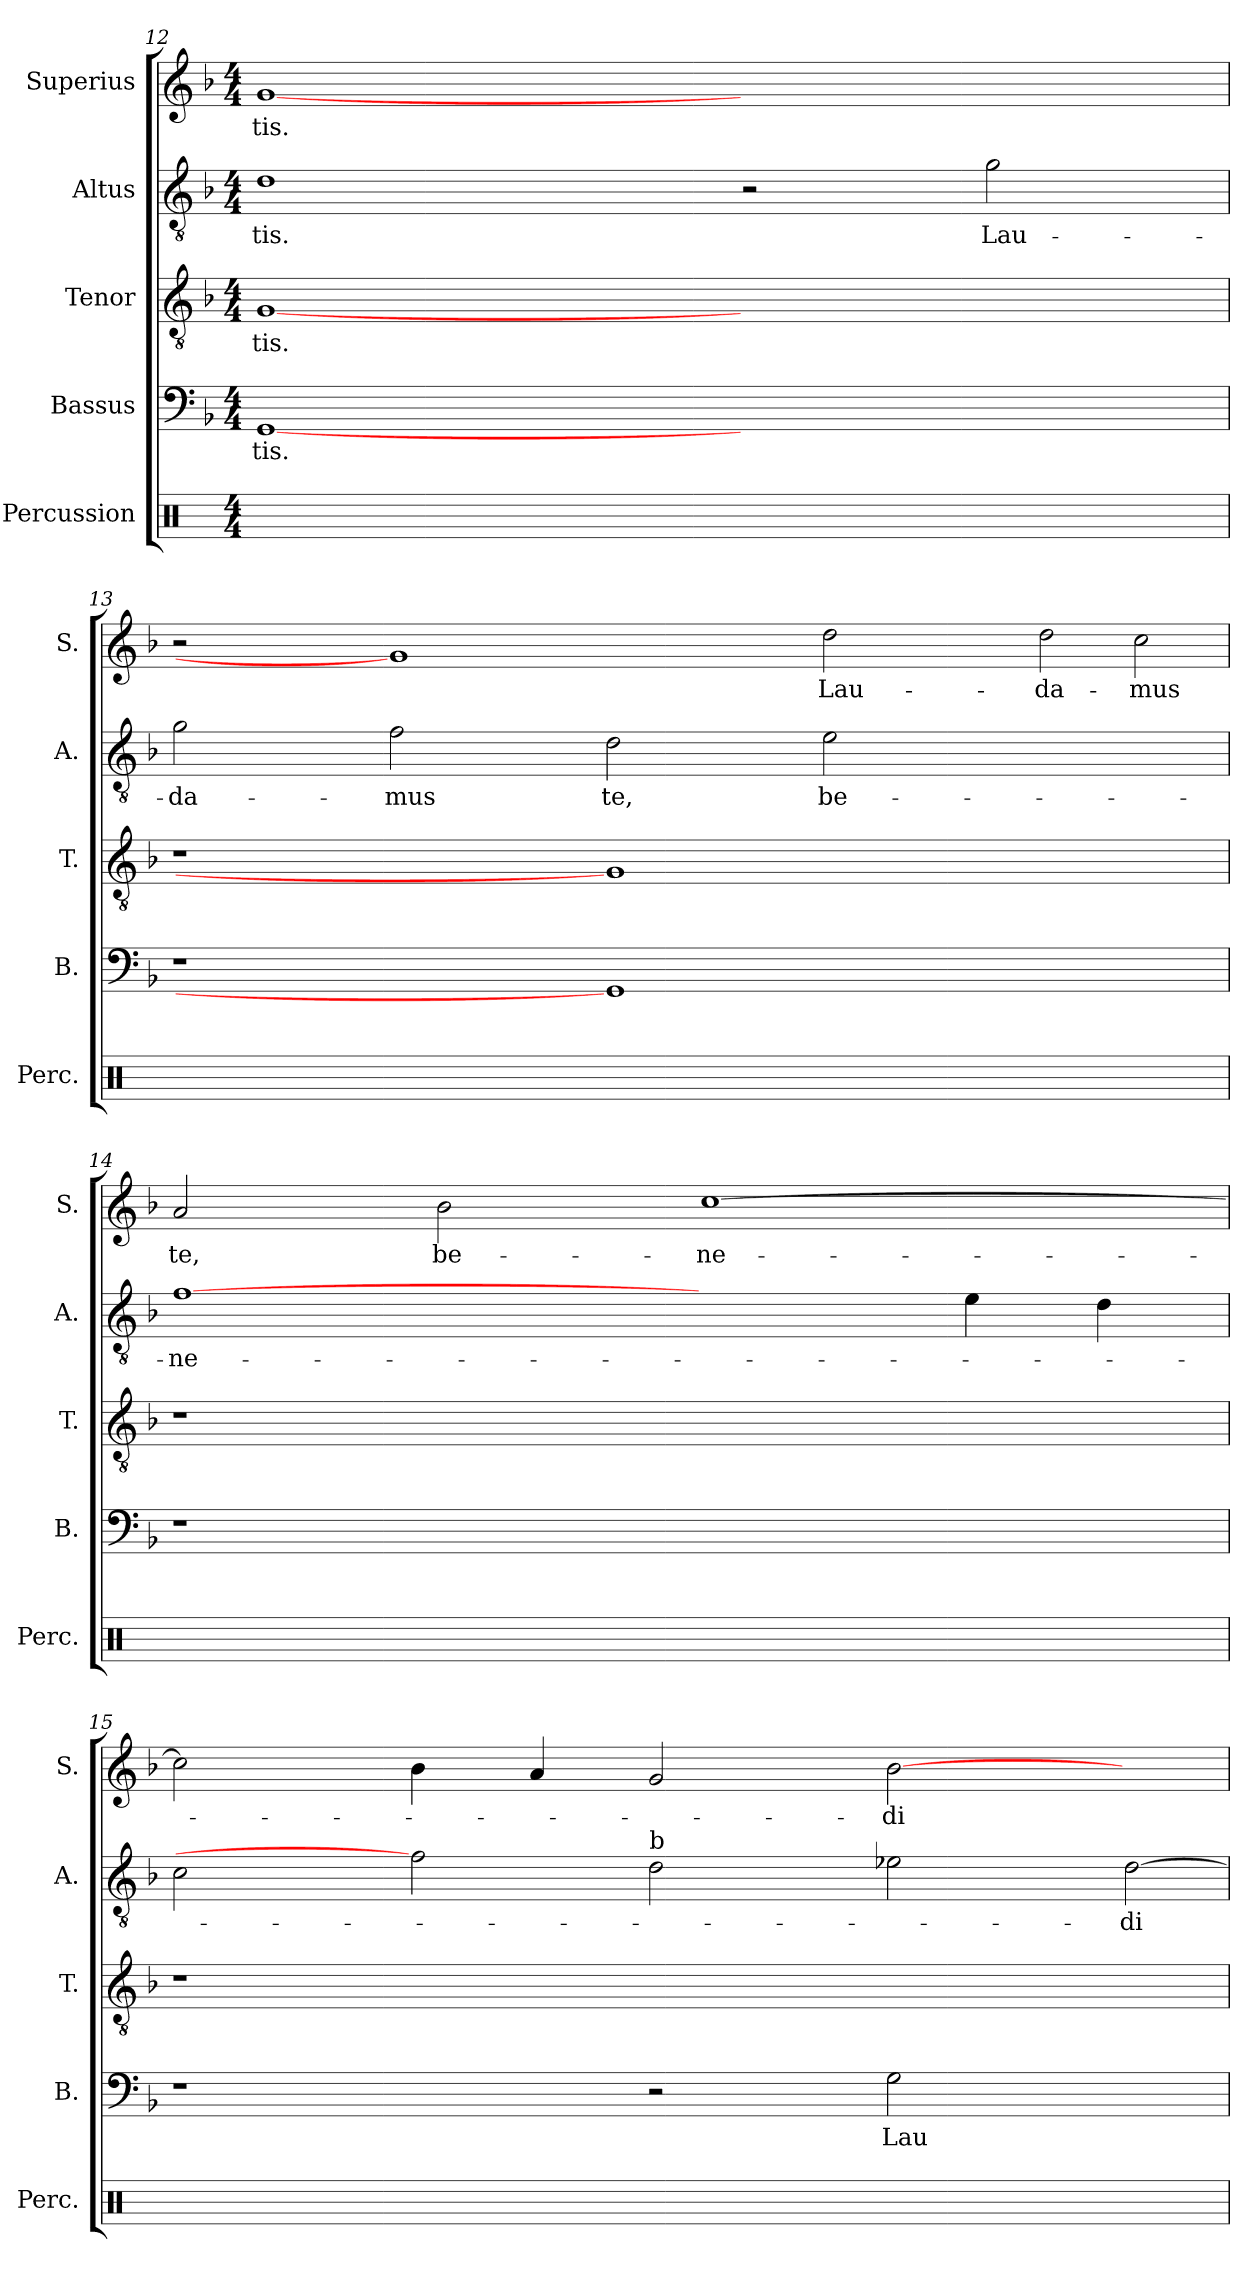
**kern	**kern	**text	**kern	**text	**kern	**text	**kern	**text
*part5	*part4	*part4	*part3	*part3	*part2	*part2	*part1	*part1
*staff5	*staff4	*staff4	*staff3	*staff3	*staff2	*staff2	*staff1	*staff1
*I"Percussion	*I"Bassus	*	*I"Tenor	*	*I"Altus	*	*I"Superius	*
*I'Perc.	*I'B.	*	*I'T.	*	*I'A.	*	*I'S.	*
*clefX	*clefF4	*	*clefGv2	*	*clefGv2	*	*clefG2	*
*	*	*	*ITrd7c12	*	*ITrd7c12	*	*	*
*k[]	*k[b-]	*	*k[b-]	*	*k[b-]	*	*k[b-]	*
*C:	*F:	*	*F:	*	*F:	*	*F:	*
*M4/4	*M4/4	*	*M4/4	*	*M4/4	*	*M4/4	*
=12	=12	=12	=12	=12	=12	=12	=12	=12
!	!	!LO:LY:b:color=#000000	!	!	!	!	!	!
!	!	!	!	!LO:LY:b:color=#000000	!	!	!	!
!	!	!	!	!	!	!LO:LY:b:color=#000000	!	!
!	!	!	!	!	!	!	!	!LO:LY:b:color=#000000
16Rei/LLyy	[1GGi	-tis.	[1GGi	-tis.	1Di	-tis.	[1gi	-tis.
16Rei/yy	.	.	.	.	.	.	.	.
16Rei/yy	.	.	.	.	.	.	.	.
16Rei/JJyy	.	.	.	.	.	.	.	.
16Rei/LLyy	.	.	.	.	.	.	.	.
16Rei/yy	.	.	.	.	.	.	.	.
16Rei/yy	.	.	.	.	.	.	.	.
16Rei/JJyy	.	.	.	.	.	.	.	.
16Rei/LLyy	.	.	.	.	.	.	.	.
16Rei/yy	.	.	.	.	.	.	.	.
16Rei/yy	.	.	.	.	.	.	.	.
16Rei/JJyy	.	.	.	.	.	.	.	.
16Rei/LLyy	.	.	.	.	.	.	.	.
16Rei/yy	.	.	.	.	.	.	.	.
16Rei/yy	.	.	.	.	.	.	.	.
16Rei/JJyy	.	.	.	.	.	.	.	.
16Rei/LLyy	1ryy	.	1ryy	.	2r	.	1ryy	.
16Rei/yy	.	.	.	.	.	.	.	.
16Rei/yy	.	.	.	.	.	.	.	.
16Rei/JJyy	.	.	.	.	.	.	.	.
16Rei/LLyy	.	.	.	.	.	.	.	.
16Rei/yy	.	.	.	.	.	.	.	.
16Rei/yy	.	.	.	.	.	.	.	.
16Rei/JJyy	.	.	.	.	.	.	.	.
!	!	!	!	!	!	!LO:LY:b:color=#000000	!	!
16Rei/LLyy	.	.	.	.	2Gi\	Lau-	.	.
16Rei/yy	.	.	.	.	.	.	.	.
16Rei/yy	.	.	.	.	.	.	.	.
16Rei/JJyy	.	.	.	.	.	.	.	.
16Rei/LLyy	.	.	.	.	.	.	.	.
16Rei/yy	.	.	.	.	.	.	.	.
16Rei/yy	.	.	.	.	.	.	.	.
16Rei/JJyy	.	.	.	.	.	.	.	.
=13	=13	=13	=13	=13	=13	=13	=13	=13
!	!LO:N:vis=1	!	!LO:N:vis=1	!	!	!	!	!
!	!	!	!	!	!	!LO:LY:b:color=#000000	!	!
16Rei/LLyy	1r	.	1r	.	2Gi\	-da-	2r	.
16Rei/yy	.	.	.	.	.	.	.	.
16Rei/yy	.	.	.	.	.	.	.	.
16Rei/JJyy	.	.	.	.	.	.	.	.
16Rei/LLyy	.	.	.	.	.	.	.	.
16Rei/yy	.	.	.	.	.	.	.	.
16Rei/yy	.	.	.	.	.	.	.	.
16Rei/JJyy	.	.	.	.	.	.	.	.
!	!	!	!	!	!	!LO:LY:b:color=#000000	!	!
16Rei/LLyy	.	.	.	.	2Fi\	-mus	1gi]	.
16Rei/yy	.	.	.	.	.	.	.	.
16Rei/yy	.	.	.	.	.	.	.	.
16Rei/JJyy	.	.	.	.	.	.	.	.
16Rei/LLyy	.	.	.	.	.	.	.	.
16Rei/yy	.	.	.	.	.	.	.	.
16Rei/yy	.	.	.	.	.	.	.	.
16Rei/JJyy	.	.	.	.	.	.	.	.
!	!	!	!	!	!	!LO:LY:b:color=#000000	!	!
16Rei/LLyy	1GGi]	.	1GGi]	.	2Di\	te,	.	.
16Rei/yy	.	.	.	.	.	.	.	.
16Rei/yy	.	.	.	.	.	.	.	.
16Rei/JJyy	.	.	.	.	.	.	.	.
16Rei/LLyy	.	.	.	.	.	.	.	.
16Rei/yy	.	.	.	.	.	.	.	.
16Rei/yy	.	.	.	.	.	.	.	.
16Rei/JJyy	.	.	.	.	.	.	.	.
!	!	!	!	!	!	!LO:LY:b:color=#000000	!	!
!	!	!	!	!	!	!	!	!LO:LY:b:color=#000000
16Rei/LLyy	.	.	.	.	2Ei\	be-	2ddi\	Lau-
16Rei/yy	.	.	.	.	.	.	.	.
16Rei/yy	.	.	.	.	.	.	.	.
16Rei/JJyy	.	.	.	.	.	.	.	.
16Rei/LLyy	.	.	.	.	.	.	.	.
16Rei/yy	.	.	.	.	.	.	.	.
16Rei/yy	.	.	.	.	.	.	.	.
16Rei/JJyy	.	.	.	.	.	.	.	.
!	!	!	!	!	!	!	!	!LO:LY:b:color=#000000
1ryy	1ryy	.	1ryy	.	1ryy	.	2ddi\	-da-
!	!	!	!	!	!	!	!	!LO:LY:b:color=#000000
.	.	.	.	.	.	.	2cci\	-mus
=14	=14	=14	=14	=14	=14	=14	=14	=14
!	!LO:N:vis=1	!	!LO:N:vis=1	!	!	!	!	!
!	!	!	!	!	!	!LO:LY:b:color=#000000	!	!
!	!	!	!	!	!	!	!	!LO:LY:b:color=#000000
16Rei/LLyy	1r	.	1r	.	[1Fi	-ne-	2ai/	te,
16Rei/yy	.	.	.	.	.	.	.	.
16Rei/yy	.	.	.	.	.	.	.	.
16Rei/JJyy	.	.	.	.	.	.	.	.
16Rei/LLyy	.	.	.	.	.	.	.	.
16Rei/yy	.	.	.	.	.	.	.	.
16Rei/yy	.	.	.	.	.	.	.	.
16Rei/JJyy	.	.	.	.	.	.	.	.
!	!	!	!	!	!	!	!	!LO:LY:b:color=#000000
16Rei/LLyy	.	.	.	.	.	.	2b-i\	be-
16Rei/yy	.	.	.	.	.	.	.	.
16Rei/yy	.	.	.	.	.	.	.	.
16Rei/JJyy	.	.	.	.	.	.	.	.
16Rei/LLyy	.	.	.	.	.	.	.	.
16Rei/yy	.	.	.	.	.	.	.	.
16Rei/yy	.	.	.	.	.	.	.	.
16Rei/JJyy	.	.	.	.	.	.	.	.
!	!	!	!	!	!	!	!	!LO:LY:b:color=#000000
16Rei/LLyy	1ryy	.	1ryy	.	2ryy	.	[>1cci	-ne-
16Rei/yy	.	.	.	.	.	.	.	.
16Rei/yy	.	.	.	.	.	.	.	.
16Rei/JJyy	.	.	.	.	.	.	.	.
16Rei/LLyy	.	.	.	.	.	.	.	.
16Rei/yy	.	.	.	.	.	.	.	.
16Rei/yy	.	.	.	.	.	.	.	.
16Rei/JJyy	.	.	.	.	.	.	.	.
16Rei/LLyy	.	.	.	.	4Ei\	.	.	.
16Rei/yy	.	.	.	.	.	.	.	.
16Rei/yy	.	.	.	.	.	.	.	.
16Rei/JJyy	.	.	.	.	.	.	.	.
16Rei/LLyy	.	.	.	.	4Di\	.	.	.
16Rei/yy	.	.	.	.	.	.	.	.
16Rei/yy	.	.	.	.	.	.	.	.
16Rei/JJyy	.	.	.	.	.	.	.	.
=15	=15	=15	=15	=15	=15	=15	=15	=15
!	!	!	!LO:N:vis=1	!	!	!	!	!
16Rei/LLyy	1r	.	1r	.	2Ci\	.	2cci\]	.
16Rei/yy	.	.	.	.	.	.	.	.
16Rei/yy	.	.	.	.	.	.	.	.
16Rei/JJyy	.	.	.	.	.	.	.	.
16Rei/LLyy	.	.	.	.	.	.	.	.
16Rei/yy	.	.	.	.	.	.	.	.
16Rei/yy	.	.	.	.	.	.	.	.
16Rei/JJyy	.	.	.	.	.	.	.	.
16Rei/LLyy	.	.	.	.	2Fi]	.	4b-i\	.
16Rei/yy	.	.	.	.	.	.	.	.
16Rei/yy	.	.	.	.	.	.	.	.
16Rei/JJyy	.	.	.	.	.	.	.	.
16Rei/LLyy	.	.	.	.	.	.	4ai/	.
16Rei/yy	.	.	.	.	.	.	.	.
16Rei/yy	.	.	.	.	.	.	.	.
16Rei/JJyy	.	.	.	.	.	.	.	.
!	!	!	!	!	!LO:TX:a:t=b	!	!	!
16Rei/LLyy	2r	.	1.ryy	.	2Di\	.	2gi/	.
16Rei/yy	.	.	.	.	.	.	.	.
16Rei/yy	.	.	.	.	.	.	.	.
16Rei/JJyy	.	.	.	.	.	.	.	.
16Rei/LLyy	.	.	.	.	.	.	.	.
16Rei/yy	.	.	.	.	.	.	.	.
16Rei/yy	.	.	.	.	.	.	.	.
16Rei/JJyy	.	.	.	.	.	.	.	.
!	!	!LO:LY:b:color=#000000	!	!	!	!	!	!
!	!	!	!	!	!	!	!	!LO:LY:b:color=#000000
16Rei/LLyy	2Gi\	Lau-	.	.	2E-j\	.	[>2b-i\	-di-
16Rei/yy	.	.	.	.	.	.	.	.
16Rei/yy	.	.	.	.	.	.	.	.
16Rei/JJyy	.	.	.	.	.	.	.	.
16Rei/LLyy	.	.	.	.	.	.	.	.
16Rei/yy	.	.	.	.	.	.	.	.
16Rei/yy	.	.	.	.	.	.	.	.
16Rei/JJyy	.	.	.	.	.	.	.	.
!	!	!	!	!	!	!LO:LY:b:color=#000000	!	!
2ryy	2ryy	.	.	.	[>2Di\	-di-	2ryy	.
=	=	=	=	=	=	=	=	=
*-	*-	*-	*-	*-	*-	*-	*-	*-
